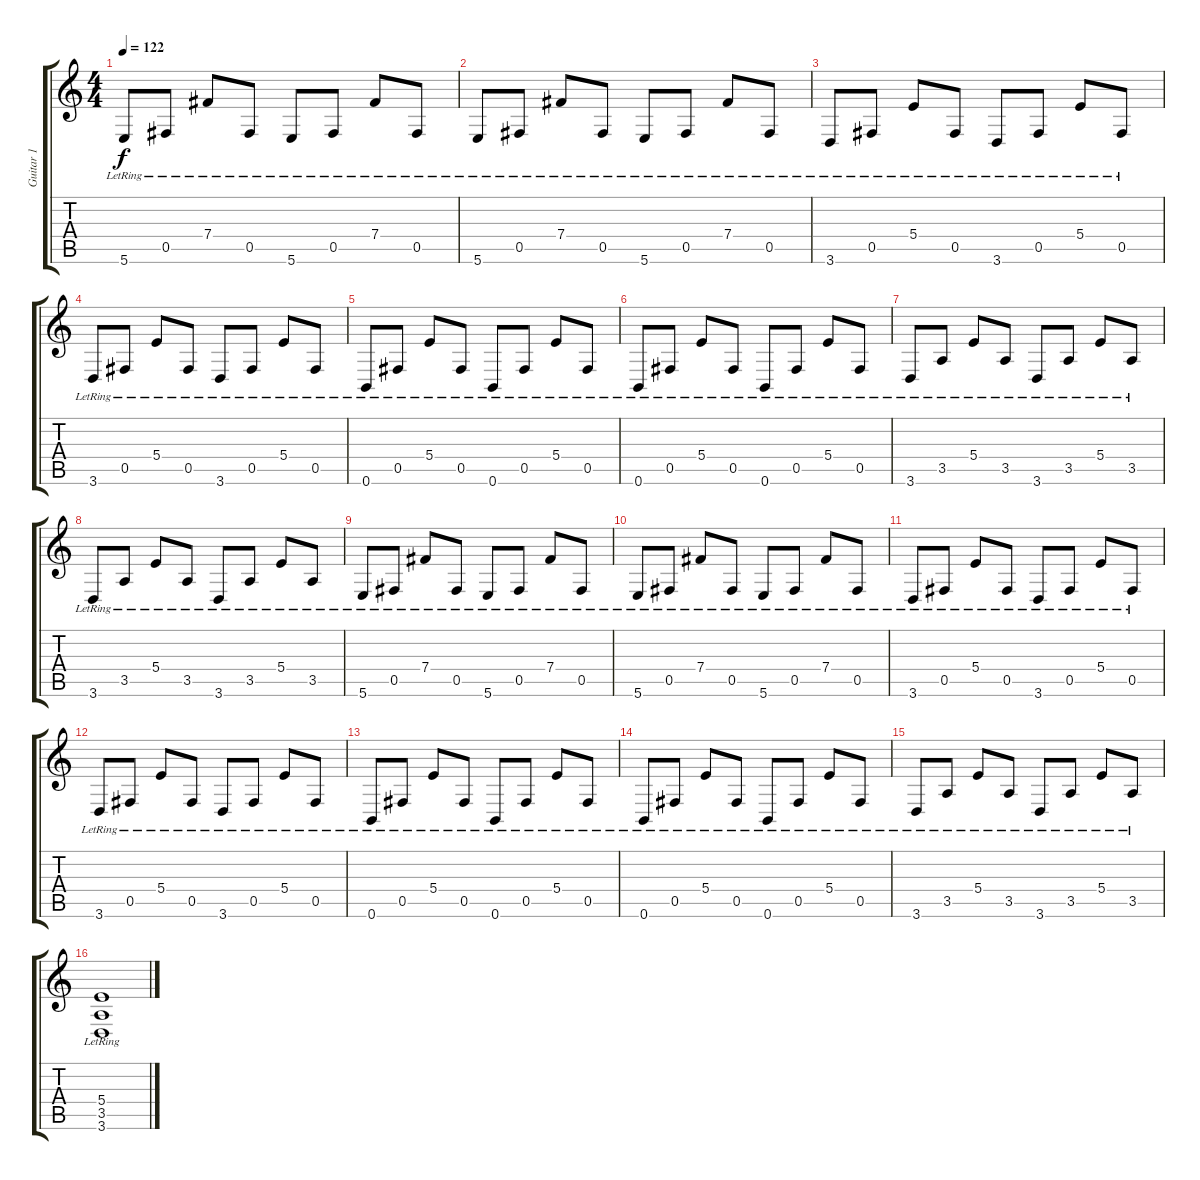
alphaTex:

\track ("Guitar 1" "Guitar 1") {instrument distortionguitar}
\staff {score tabs}
\tuning (Db4 Ab3 E3 B2 Gb2 B1) {hide}
\ts (4 4)
\tempo 122
\clef g2
\ks c
5.6{lr}.8{dy f instrument electricguitarclean} 0.5{lr}.8 7.4{lr}.8 0.5{lr}.8 5.6{lr}.8 0.5{lr}.8 7.4{lr}.8 0.5{lr}.8 |
5.6{lr}.8 0.5{lr}.8 7.4{lr}.8 0.5{lr}.8 5.6{lr}.8 0.5{lr}.8 7.4{lr}.8 0.5{lr}.8 |
3.6{lr}.8 0.5{lr}.8 5.4{lr}.8 0.5{lr}.8 3.6{lr}.8 0.5{lr}.8 5.4{lr}.8 0.5{lr}.8 |
3.6{lr}.8 0.5{lr}.8 5.4{lr}.8 0.5{lr}.8 3.6{lr}.8 0.5{lr}.8 5.4{lr}.8 0.5{lr}.8 |
0.6{lr}.8 0.5{lr}.8 5.4{lr}.8 0.5{lr}.8 0.6{lr}.8 0.5{lr}.8 5.4{lr}.8 0.5{lr}.8 |
0.6{lr}.8 0.5{lr}.8 5.4{lr}.8 0.5{lr}.8 0.6{lr}.8 0.5{lr}.8 5.4{lr}.8 0.5{lr}.8 |
3.6{lr}.8 3.5{lr}.8 5.4{lr}.8 3.5{lr}.8 3.6{lr}.8 3.5{lr}.8 5.4{lr}.8 3.5{lr}.8 |
3.6{lr}.8 3.5{lr}.8 5.4{lr}.8 3.5{lr}.8 3.6{lr}.8 3.5{lr}.8 5.4{lr}.8 3.5{lr}.8 |
5.6{lr}.8 0.5{lr}.8 7.4{lr}.8 0.5{lr}.8 5.6{lr}.8 0.5{lr}.8 7.4{lr}.8 0.5{lr}.8 |
5.6{lr}.8 0.5{lr}.8 7.4{lr}.8 0.5{lr}.8 5.6{lr}.8 0.5{lr}.8 7.4{lr}.8 0.5{lr}.8 |
3.6{lr}.8 0.5{lr}.8 5.4{lr}.8 0.5{lr}.8 3.6{lr}.8 0.5{lr}.8 5.4{lr}.8 0.5{lr}.8 |
3.6{lr}.8 0.5{lr}.8 5.4{lr}.8 0.5{lr}.8 3.6{lr}.8 0.5{lr}.8 5.4{lr}.8 0.5{lr}.8 |
0.6{lr}.8 0.5{lr}.8 5.4{lr}.8 0.5{lr}.8 0.6{lr}.8 0.5{lr}.8 5.4{lr}.8 0.5{lr}.8 |
0.6{lr}.8 0.5{lr}.8 5.4{lr}.8 0.5{lr}.8 0.6{lr}.8 0.5{lr}.8 5.4{lr}.8 0.5{lr}.8 |
3.6{lr}.8 3.5{lr}.8 5.4{lr}.8 3.5{lr}.8 3.6{lr}.8 3.5{lr}.8 5.4{lr}.8 3.5{lr}.8 |
(5.4 3.5 3.6{lr}).1
